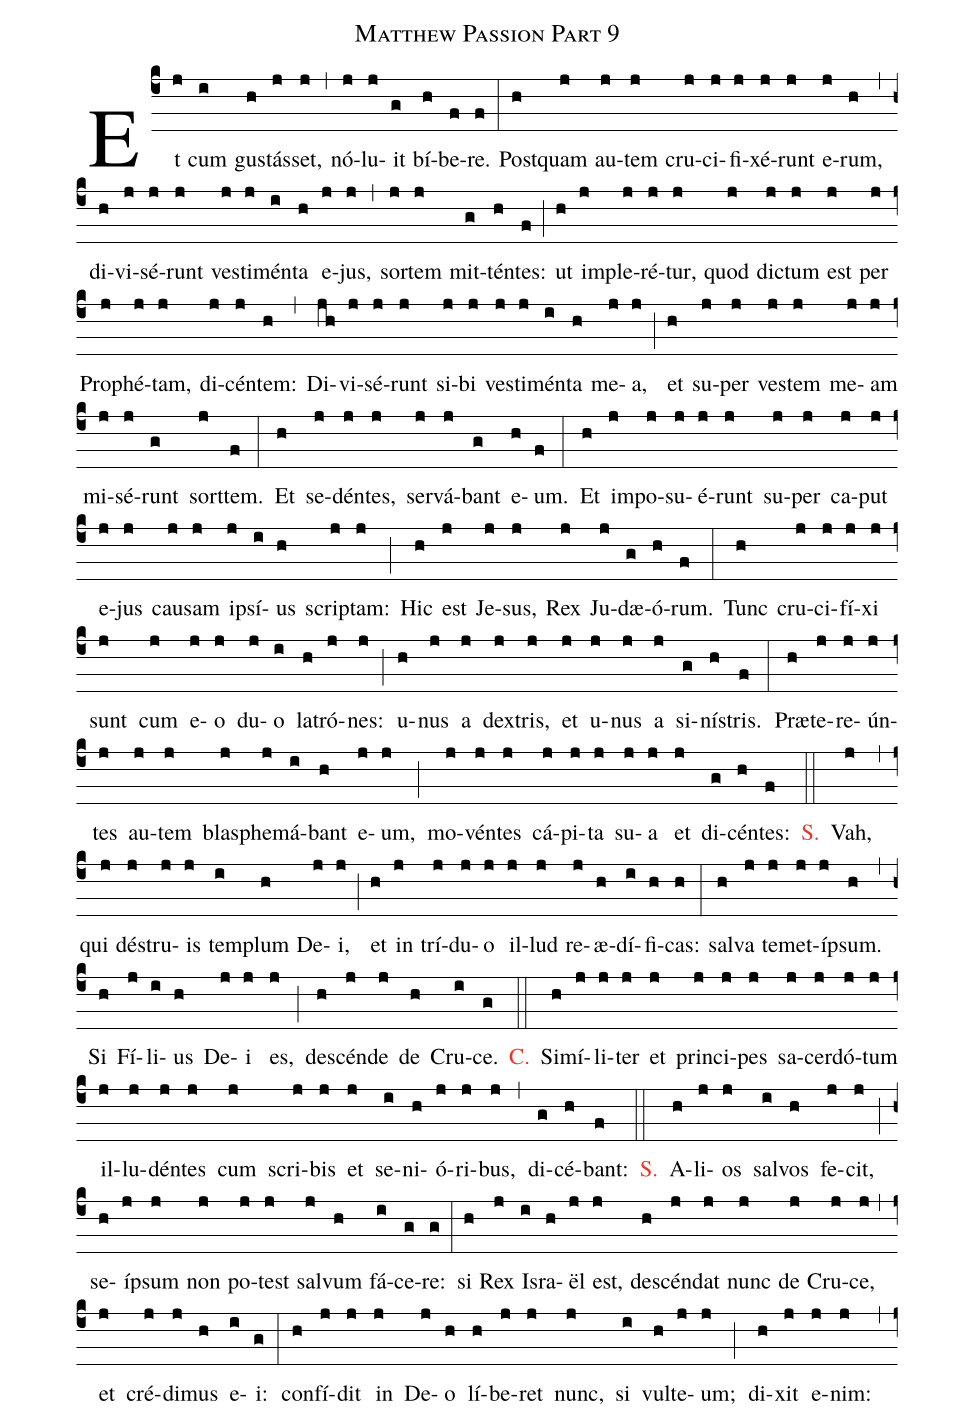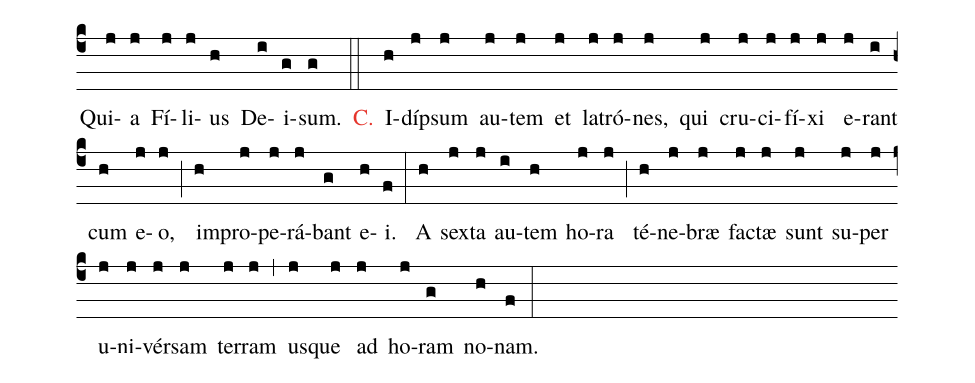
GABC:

name:Matthew Passion Part 9;
%%
(c4) Et(j) cum(i) gus(h)tás(j)set,(j) (,) nó(j)lu(j)it(g) bí(h)be(f)re.(f) (:) Post(h)quam(j) au(j)tem(j) cru(j)ci(j)fi(j)xé(j)runt(j) e(j)rum,(h) (,) di(h)vi(j)sé(j)runt(j) ves(j)ti(j)mén(i)ta(h) e(j)jus,(j) (,) sor(j)tem(j) mit(g)tén(h)tes:(f) (;) ut(h) im(j)ple(j)ré(j)tur,(j) quod(j) dic(j)tum(j) est(j) per(j) Pro(j)phé(j)tam,(j) di(j)cén(j)tem:(h) (,) Di(jh)vi(j)sé(j)runt(j) si(j)bi(j) ves(j)ti(j)mén(i)ta(h) me(j)a,(j) (;) et(h) su(j)per(j) ves(j)tem(j) me(j)am(j) mi(j)sé(j)runt(g) sort(j)tem.(f) (:) Et(h) se(j)dén(j)tes,(j) ser(j)vá(j)bant(g) e(h)um.(f) (:) Et(h) im(j)po(j)su(j)é(j)runt(j) su(j)per(j) ca(j)put(j) e(j)jus(j) cau(j)sam(j) ip(j)sí(i)us(h) scrip(j)tam:(j) (;) Hic(h) est(j) Je(j)sus,(j) Rex(j) Ju(j)d<sp>ae</sp>(g)ó(h)rum.(f) (:) Tunc(h) cru(j)ci(j)fí(j)xi(j) sunt(j) cum(j) e(j)o(j) du(j)o(i) lat(h)ró(j)nes:(j) (;) u(h)nus(j) a(j) dex(j)tris,(j) et(j) u(j)nus(j) a(j) si(g)nís(h)tris.(f) (:) Pr<sp>ae</sp>(h)te(j)re(j)ún(j)tes(j) au(j)tem(j) blas(j)phe(j)má(i)bant(h) e(j)um,(j) (;) mo(j)vén(j)tes(j) cá(j)pi(j)ta(j) su(j)a(j) et(j) di(g)cén(h)tes:(f) <c>S.</c>(::) Vah,(j) (,) qui(j) dés(j)tru(j)is(j) tem(i)plum(h) De(j)i,(j) (;) et(h) in(j) trí(j)du(j)o(j) il(j)lud(j) re(j)<sp>ae</sp>(h)dí(i)fi(h)cas:(h) (:) sal(h)va(j) te(j)met(j)íp(j)sum.(h) (,) Si(h) Fí(j)li(i)us(h) De(j)i(j) es,(j) (;) des(h)cén(j)de(j) de(h) Cru(i)ce.(g) <c>C.</c>(::) Si(h)mí(j)li(j)ter(j) et(j) prin(j)ci(j)pes(j) sa(j)cer(j)dó(j)tum(j) il(j)lu(j)dén(j)tes(j) cum(j) scri(j)bis(j) et(j) se(i)ni(h)ó(j)ri(j)bus,(j) (,) di(g)cé(h)bant:(f) <c>S.</c>(::) A(h)li(j)os(j) sal(i)vos(h) fe(j)cit,(j) (;) se(h)íp(j)sum(j) non(j) po(j)test(j) sal(j)vum(h) fá(i)ce(g)re:(g) (:) si(h) Rex(j) Is(i)ra(h)ël(j) est,(j) des(h)cén(j)dat(j) nunc(j) de(j) Cru(j)ce,(j) (,) et(j) cré(j)di(j)mus(h) e(i)i:(g) (:) con(h)fí(j)dit(j) in(j) De(j)o(h) lí(h)be(j)ret(j) nunc,(j) si(i) vult(h)e(j)um;(j) (;) di(h)xit(j) e(j)nim:(j) (,) Qui(j)a(j) Fí(j)li(j)us(h) De(i)i(g)sum.(g) <c>C.</c>(::) I(h)díp(j)sum(j) au(j)tem(j) et(j) lat(j)ró(j)nes,(j) qui(j) cru(j)ci(j)fí(j)xi(j) e(j)rant(i) cum(h) e(j)o,(j) (;) im(h)pro(j)pe(j)rá(j)bant(g) e(h)i.(f) (:) A(h) sex(j)ta(j) au(i)tem(h) ho(j)ra(j) (;) té(h)ne(j)br<sp>ae</sp>(j) fac(j)t<sp>ae</sp>(j) sunt(j) su(j)per(j) u(j)ni(j)vér(j)sam(j) ter(j)ram(j) (,) us(j)que(j) ad(j) ho(j)ram(g) no(h)nam.(f) (:)
